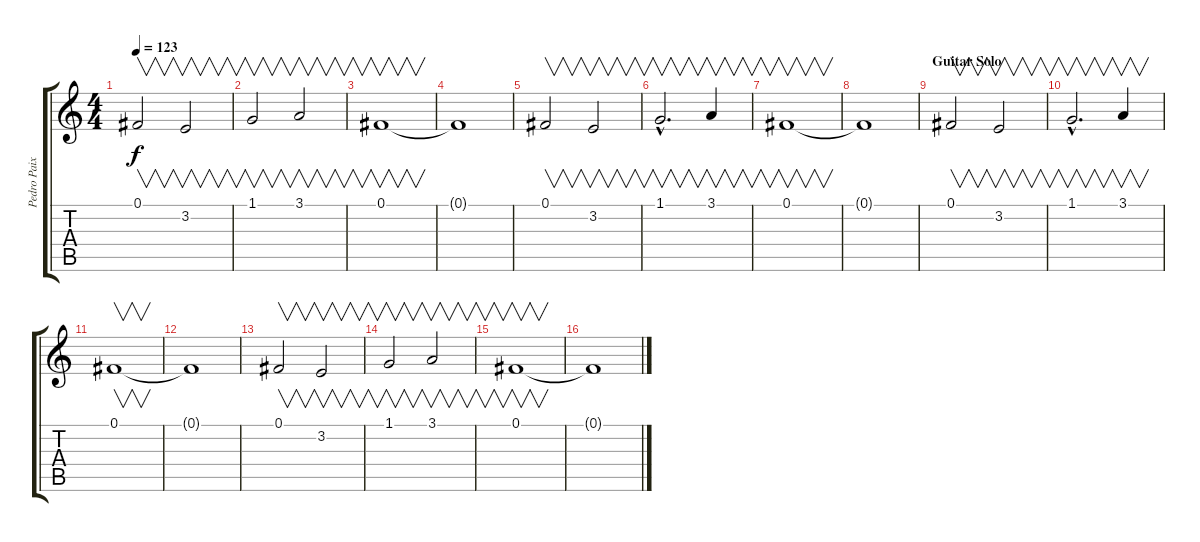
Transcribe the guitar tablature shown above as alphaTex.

\track ("" "Pedro Paix") {instrument pad2warm}
\staff {score tabs}
\tuning (Gb4 Db4 A3 E3 B2 Gb2) {hide}
\ts (4 4)
\tempo 123
\clef g2
\ks c
0.1.2{v dy f volume 10 instrument fx5brightness} 3.2.2{v} |
1.1.2{v} 3.1.2{v} |
0.1.1{v} |
0.1{t}.1 |
0.1.2{v volume 10 instrument fx5brightness} 3.2.2{v} |
1.1{hac}.2{v d} 3.1.4{v} |
0.1.1{v} |
0.1{t}.1 |
\section ("" "Guitar Solo")
0.1.2{v volume 8 instrument fx5brightness} 3.2.2{v} |
1.1{hac}.2{v d} 3.1.4{v} |
0.1.1{v} |
0.1{t}.1 |
0.1.2{v volume 8 instrument fx5brightness} 3.2.2{v} |
1.1.2{v} 3.1.2{v} |
0.1.1{v} |
0.1{t}.1
